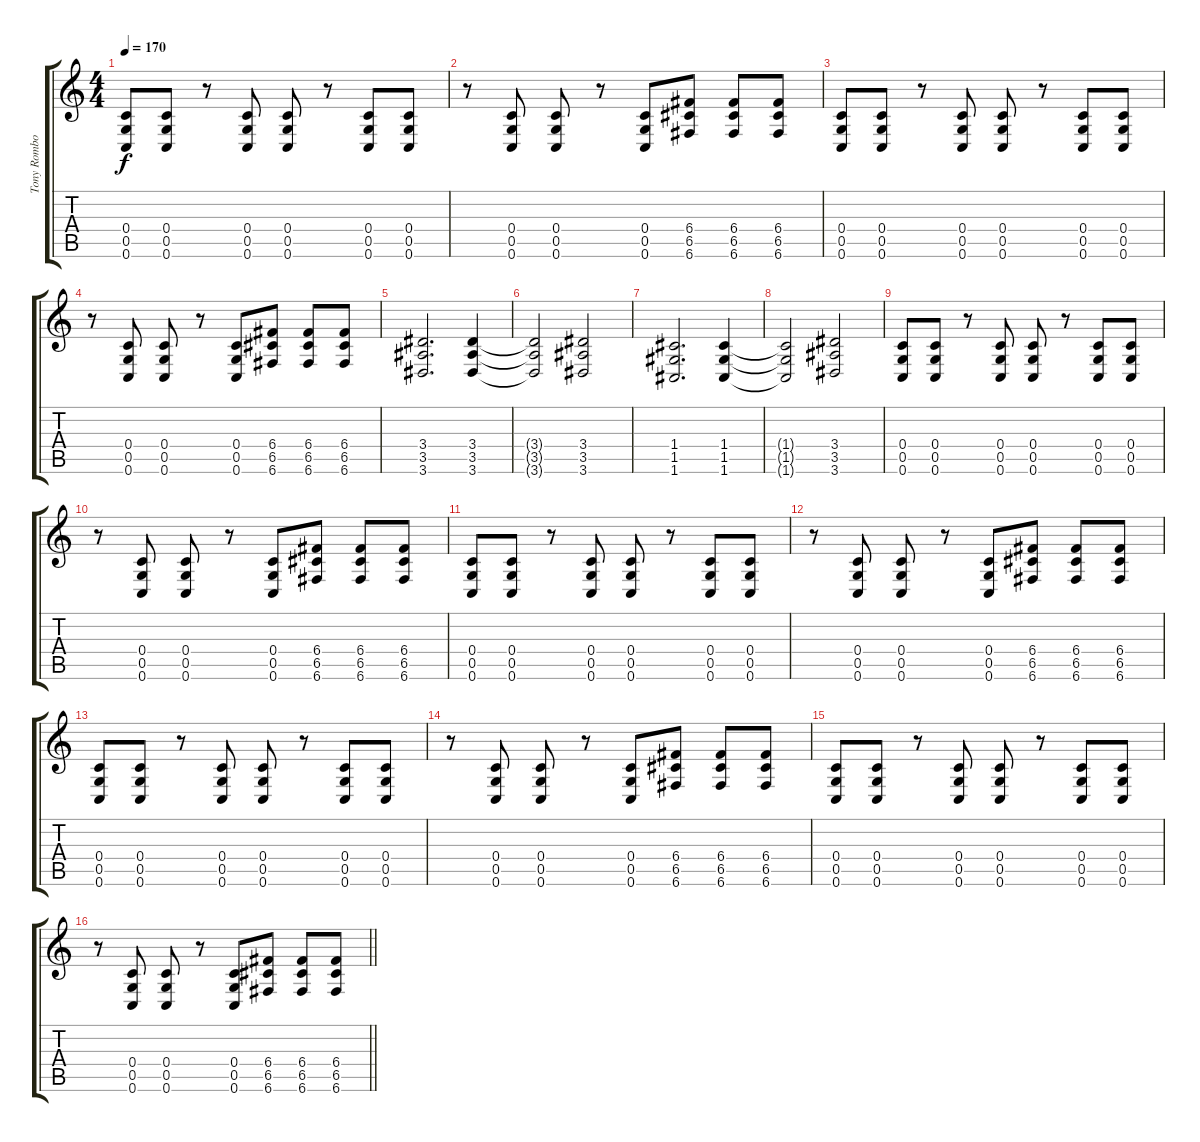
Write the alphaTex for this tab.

\track ("Tony Rombola - rythm" "Tony Rombo") {instrument distortionguitar}
\staff {score tabs}
\tuning (D4 A3 F3 C3 G2 C2) {hide}
\ts (4 4)
\tempo 170
\clef g2
\ks c
(0.4 0.5 0.6).8{dy f} (0.4 0.5 0.6).8 r.8 (0.4 0.5 0.6).8 (0.4 0.5 0.6).8 r.8 (0.4 0.5 0.6).8 (0.4 0.5 0.6).8 |
r.8 (0.4 0.5 0.6).8 (0.4 0.5 0.6).8 r.8 (0.4 0.5 0.6).8 (6.4 6.5 6.6).8 (6.4 6.5 6.6).8 (6.4 6.5 6.6).8 |
(0.4 0.5 0.6).8 (0.4 0.5 0.6).8 r.8 (0.4 0.5 0.6).8 (0.4 0.5 0.6).8 r.8 (0.4 0.5 0.6).8 (0.4 0.5 0.6).8 |
r.8 (0.4 0.5 0.6).8 (0.4 0.5 0.6).8 r.8 (0.4 0.5 0.6).8 (6.4 6.5 6.6).8 (6.4 6.5 6.6).8 (6.4 6.5 6.6).8 |
(3.4 3.5 3.6).2{d} (3.4 3.5 3.6).4 |
(3.4{t} 3.5{t} 3.6{t}).2 (3.4 3.5 3.6).2 |
(1.4 1.5 1.6).2{d} (1.4 1.5 1.6).4 |
(1.4{t} 1.5{t} 1.6{t}).2 (3.4 3.5 3.6).2 |
(0.4 0.5 0.6).8 (0.4 0.5 0.6).8 r.8 (0.4 0.5 0.6).8 (0.4 0.5 0.6).8 r.8 (0.4 0.5 0.6).8 (0.4 0.5 0.6).8 |
r.8 (0.4 0.5 0.6).8 (0.4 0.5 0.6).8 r.8 (0.4 0.5 0.6).8 (6.4 6.5 6.6).8 (6.4 6.5 6.6).8 (6.4 6.5 6.6).8 |
(0.4 0.5 0.6).8 (0.4 0.5 0.6).8 r.8 (0.4 0.5 0.6).8 (0.4 0.5 0.6).8 r.8 (0.4 0.5 0.6).8 (0.4 0.5 0.6).8 |
r.8 (0.4 0.5 0.6).8 (0.4 0.5 0.6).8 r.8 (0.4 0.5 0.6).8 (6.4 6.5 6.6).8 (6.4 6.5 6.6).8 (6.4 6.5 6.6).8 |
(0.4 0.5 0.6).8 (0.4 0.5 0.6).8 r.8 (0.4 0.5 0.6).8 (0.4 0.5 0.6).8 r.8 (0.4 0.5 0.6).8 (0.4 0.5 0.6).8 |
r.8 (0.4 0.5 0.6).8 (0.4 0.5 0.6).8 r.8 (0.4 0.5 0.6).8 (6.4 6.5 6.6).8 (6.4 6.5 6.6).8 (6.4 6.5 6.6).8 |
(0.4 0.5 0.6).8 (0.4 0.5 0.6).8 r.8 (0.4 0.5 0.6).8 (0.4 0.5 0.6).8 r.8 (0.4 0.5 0.6).8 (0.4 0.5 0.6).8 |
\barLineRight lightlight
r.8 (0.4 0.5 0.6).8 (0.4 0.5 0.6).8 r.8 (0.4 0.5 0.6).8 (6.4 6.5 6.6).8 (6.4 6.5 6.6).8 (6.4 6.5 6.6).8
